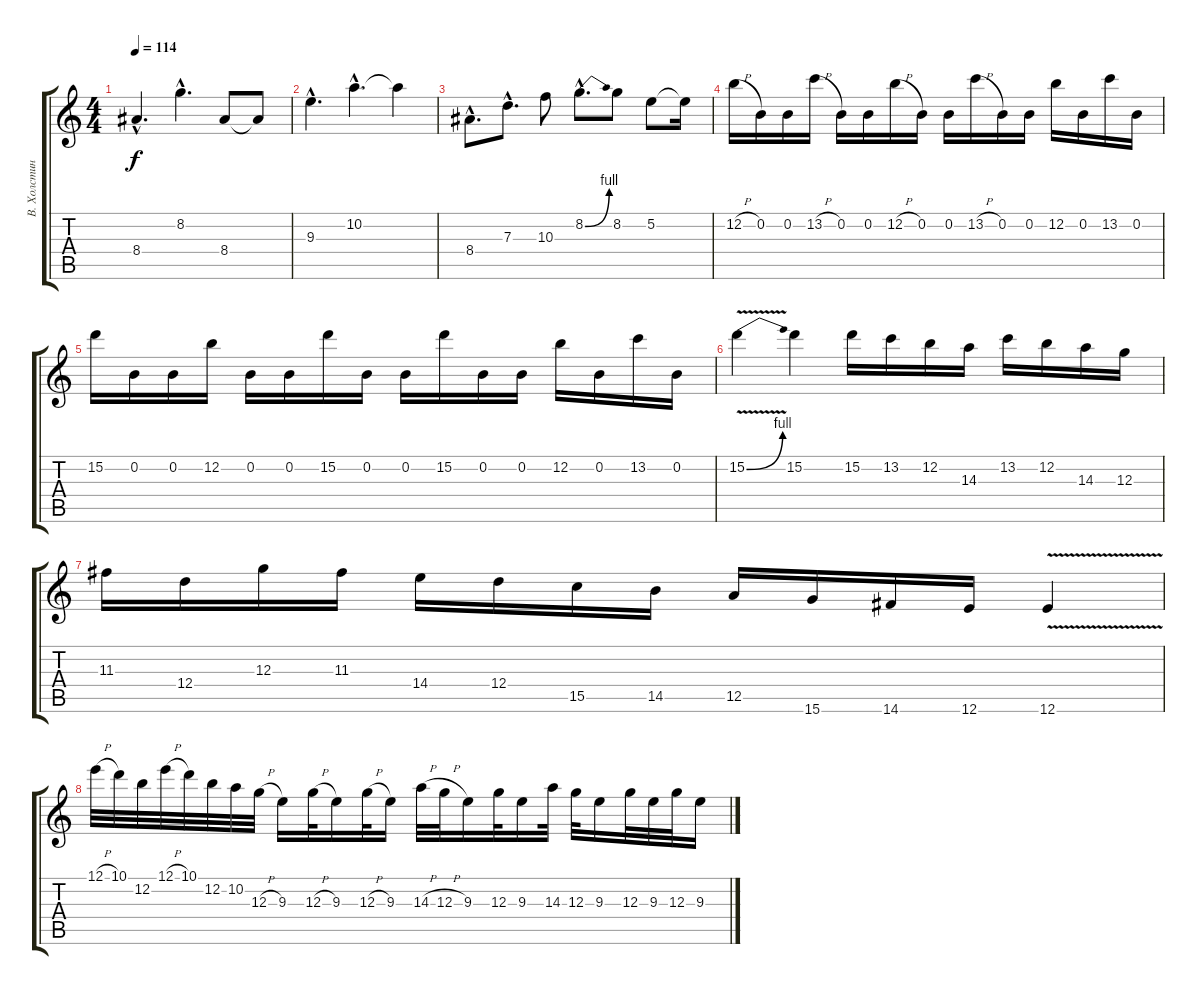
\track ("В. Холстинин" "В. Холстин") {instrument overdrivenguitar}
\staff {score tabs}
\tuning (E4 B3 G3 D3 A2 E2) {hide}
\ts (4 4)
\tempo 114
\clef g2
\ks c
8.4{hac}.4{d dy f} 8.2{hac}.4{d} 8.4.8 8.4{t}.8 |
9.3{hac}.4{d} 10.2{hac}.4{d} 10.2{t}.4 |
8.4{hac}.8{d} 7.3{hac}.8{d} 10.3.8 8.2{be (bend 0 0 60 4) hac}.8{d} 8.2.8 5.2.8 5.2{t}.16 |
12.2{h}.16 0.2.16 0.2.16 13.2{h}.16 0.2.16 0.2.16 12.2{h}.16 0.2.16 0.2.16 13.2{h}.16 0.2.16 0.2.16 12.2.16 0.2.16 13.2.16 0.2.16 |
15.2.16 0.2.16 0.2.16 12.2.16 0.2.16 0.2.16 15.2.16 0.2.16 0.2.16 15.2.16 0.2.16 0.2.16 12.2.16 0.2.16 13.2.16 0.2.16 |
15.2{be (bend 0 0 60 4) v}.4 15.2.4 15.2.16 13.2.16 12.2.16 14.3.16 13.2.16 12.2.16 14.3.16 12.3.16 |
11.3.16 12.4.16 12.3.16 11.3.16 14.4.16 12.4.16 15.5.16 14.5.16 12.5.16 15.6.16 14.6.16 12.6.16 12.6{v}.4 |
12.1{h}.32 10.1.32 12.2.32 12.1{h}.32 10.1.32 12.2.32 10.2.32 12.3{h}.32 9.3.16 12.3{h}.32 9.3.16 12.3{h}.32 9.3.16 14.3{h}.32 12.3{h}.32 9.3.16 12.3.32 9.3.16 14.3.32 12.3.32 9.3.16 12.3.32 9.3.32 12.3.32 9.3.16
